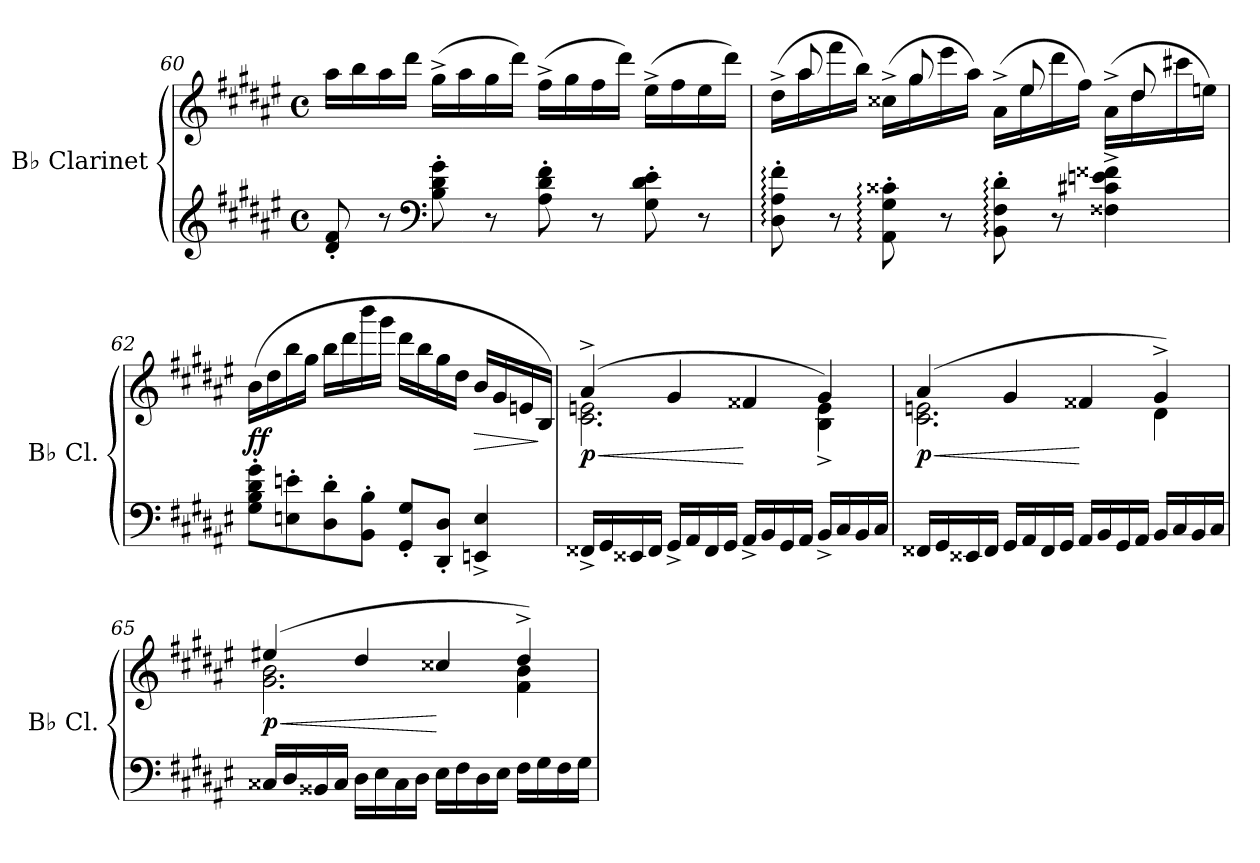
**kern	**kern	**dynam
*part1	*part1	*part1
*staff2	*staff1	*staff1/2
*I"B♭ Clarinet	*	*
*I'B♭ Cl.	*	*
*clefG2	*clefG2	*
*ITrd1c2	*ITrd1c2	*
*k[f#c#g#d#]	*k[f#c#g#d#]	*
*M4/4	*M4/4	*
*met(c)	*met(c)	*
=60	=60	=60
8c#/' 8e/'	16gg#\LL	.
.	16aa\	.
8r	16gg#\	.
.	16ccc#\JJ	.
*clefF4	*	*
8A\' 8c#\' 8f#\'	(>16ff#^\LL	.
.	16gg#\	.
8r	16ff#\	.
.	16ccc#\JJ)	.
8G#\' 8c#\' 8e\'	(>16ee^\LL	.
.	16ff#\	.
8r	16ee\	.
.	16ccc#\JJ)	.
8F#\' 8c#\' 8d#\'	(>16dd#^\LL	.
.	16ee\	.
8r	16dd#\	.
.	16ccc#\JJ)	.
!!LO:LB:g=z
=61	=61	=61
*	*^	*
8C#\:' 8G#\:' 8e\:'	(>16cc#^\LL	16ryy	.
.	16gg#\	8gg#/	.
8r	16eee\	.	.
.	16aa\JJ)	8ryy	.
8GG#\:' 8F#\:' 8B#X\:'	(>16b#X^\LL	.	.
.	16ff#\	8ff#/	.
8r	16ddd#\	.	.
.	16gg#\JJ)	8ryy	.
8AA\:' 8E\:' 8c#\:'	(>16g#^\LL	.	.
.	16dd#\	8dd#/	.
8r	16ccc#\	.	.
.	16ee\JJ)	8ryy	.
4E#X\^ 4Bn\^ 4dn\^ 4e#X\^	(>16g#^\LL	.	.
.	16cc#\	8cc#/	.
.	16bbn\	.	.
.	16ddn\JJ)	16ryy	.
=62	=62	=62	=62
!	!	!	!LO:DY:b
*	*v	*v	*
8F#\' 8A\' 8c#\' 8f#\'L	(>16a\LL	ff
.	16cc#\	.
8Dn\' 8dn\'	16aa\	.
.	16ff#\JJ	.
8C#\' 8c#\'	16aa\LL	.
.	16ccc#\	.
8AA\' 8A\'J	16aaa\	.
.	16fff#\JJ	.
8FF#/' 8F#/'L	16ccc#\LL	.
.	16aa\	.
8CC#/' 8C#/'J	16ff#\	.
.	16cc#\JJ	.
!	!	!LO:HP:b
4DDn/^ 4D/^	16a/LL	>
.	16f#/	.
.	16dn/	.
.	16A/JJ)	]
!!LO:LB:g=z
=63	=63	=63
!	!	!LO:HP:b
*	*^	*
!	!	!	!LO:DY:n=1:b
16EE#X^/LL	(>4g#^/	2.B\ 2.dn\	< p
16FF#/	.	.	.
16DD##X/	.	.	.
16EE#/JJ	.	.	.
16FF#^/LL	4f#/	.	.
16GG#/	.	.	.
16EE#/	.	.	.
16FF#/JJ	.	.	.
16GG#^/LL	4e#X/	.	[
16AA/	.	.	.
16FF#/	.	.	.
16GG#/JJ	.	.	.
16AA^/LL	4f#/)	4A\^ 4d\^	.
16BB/	.	.	.
16AA/	.	.	.
16BB/JJ	.	.	.
=64	=64	=64	=64
!	!	!	!LO:HP:b
!	!	!	!LO:DY:n=1:b
16EE#X/LL	(>4g#/	2.B\ 2.dn\	< p
16FF#/	.	.	.
16DD##X/	.	.	.
16EE#/JJ	.	.	.
16FF#/LL	4f#/	.	.
16GG#/	.	.	.
16EE#/	.	.	.
16FF#/JJ	.	.	.
16GG#/LL	4e#X/	.	[
16AA/	.	.	.
16FF#/	.	.	.
16GG#/JJ	.	.	.
16AA/LL	4f#^/)	4c#\	.
16BB/	.	.	.
16AA/	.	.	.
16BB/JJ	.	.	.
!!LO:PB:g=z	!!
=65	=65	=65	=65
!	!	!	!LO:HP:b
!	!	!	!LO:DY:n=1:b
16BB#X/LL	(>4dd#X/	2.f#\ 2.a\	< p
16C#/	.	.	.
16AA##X/	.	.	.
16BB#/JJ	.	.	.
16C#\LL	4cc#/	.	.
16D#\	.	.	.
16BB#\	.	.	.
16C#\JJ	.	.	.
16D#\LL	4b#X/	.	[
16E\	.	.	.
16C#\	.	.	.
16D#\JJ	.	.	.
16E\LL	4cc#^/)	4e\ 4a\	.
16F#\	.	.	.
16E\	.	.	.
16F#\JJ	.	.	.
*	*v	*v	*
=	=	=
*-	*-	*-
